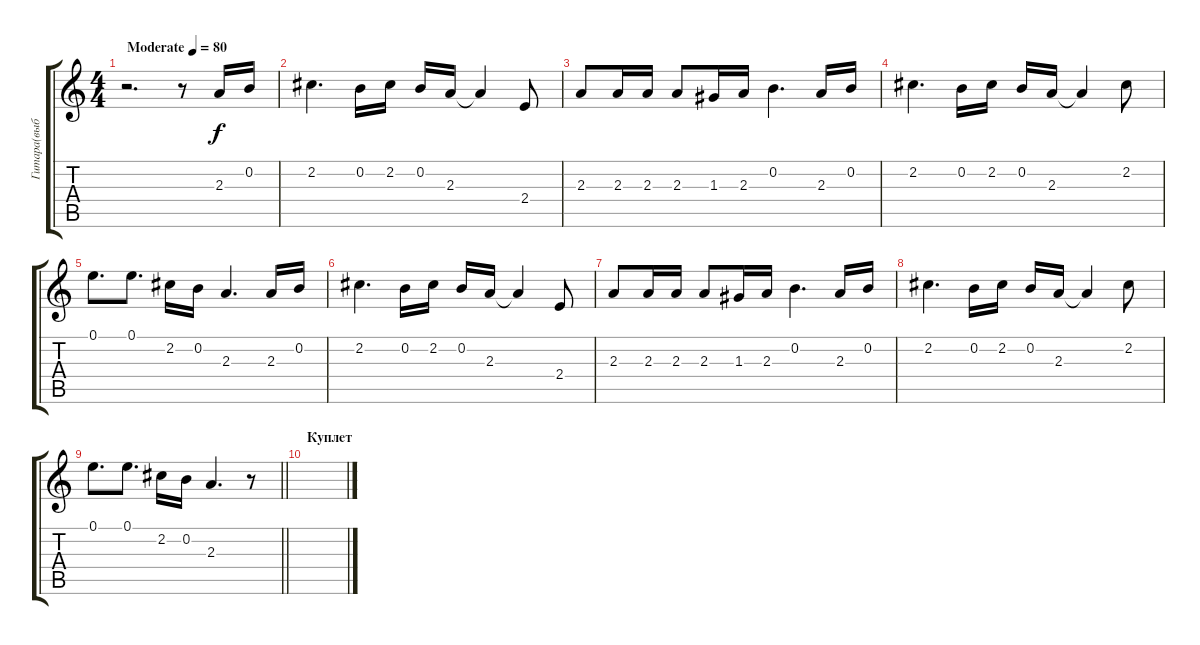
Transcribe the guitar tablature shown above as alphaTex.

\track ("Гитара(выборочно)" "Гитара(выб") {instrument acousticguitarsteel}
\staff {score tabs}
\tuning (E4 B3 G3 D3 A2 E2) {hide}
\ts (4 4)
\tempo (80 "Moderate")
\clef g2
\ks c
r.2{d dy f instrument acousticguitarsteel} r.8 2.3.16 0.2.16 |
2.2.4{d} 0.2.16 2.2.16 0.2.16 2.3.16 2.3{t}.4 2.4.8 |
2.3.8 2.3.16 2.3.16 2.3.8 1.3.16 2.3.16 0.2.4{d} 2.3.16 0.2.16 |
2.2.4{d} 0.2.16 2.2.16 0.2.16 2.3.16 2.3{t}.4 2.2.8 |
0.1.8{d} 0.1.8{d} 2.2.16 0.2.16 2.3.4{d} 2.3.16 0.2.16 |
2.2.4{d} 0.2.16 2.2.16 0.2.16 2.3.16 2.3{t}.4 2.4.8 |
2.3.8 2.3.16 2.3.16 2.3.8 1.3.16 2.3.16 0.2.4{d} 2.3.16 0.2.16 |
2.2.4{d} 0.2.16 2.2.16 0.2.16 2.3.16 2.3{t}.4 2.2.8 |
\barLineRight lightlight
0.1.8{d} 0.1.8{d} 2.2.16 0.2.16 2.3.4{d} r.8 |
\section ("" "Куплет")
